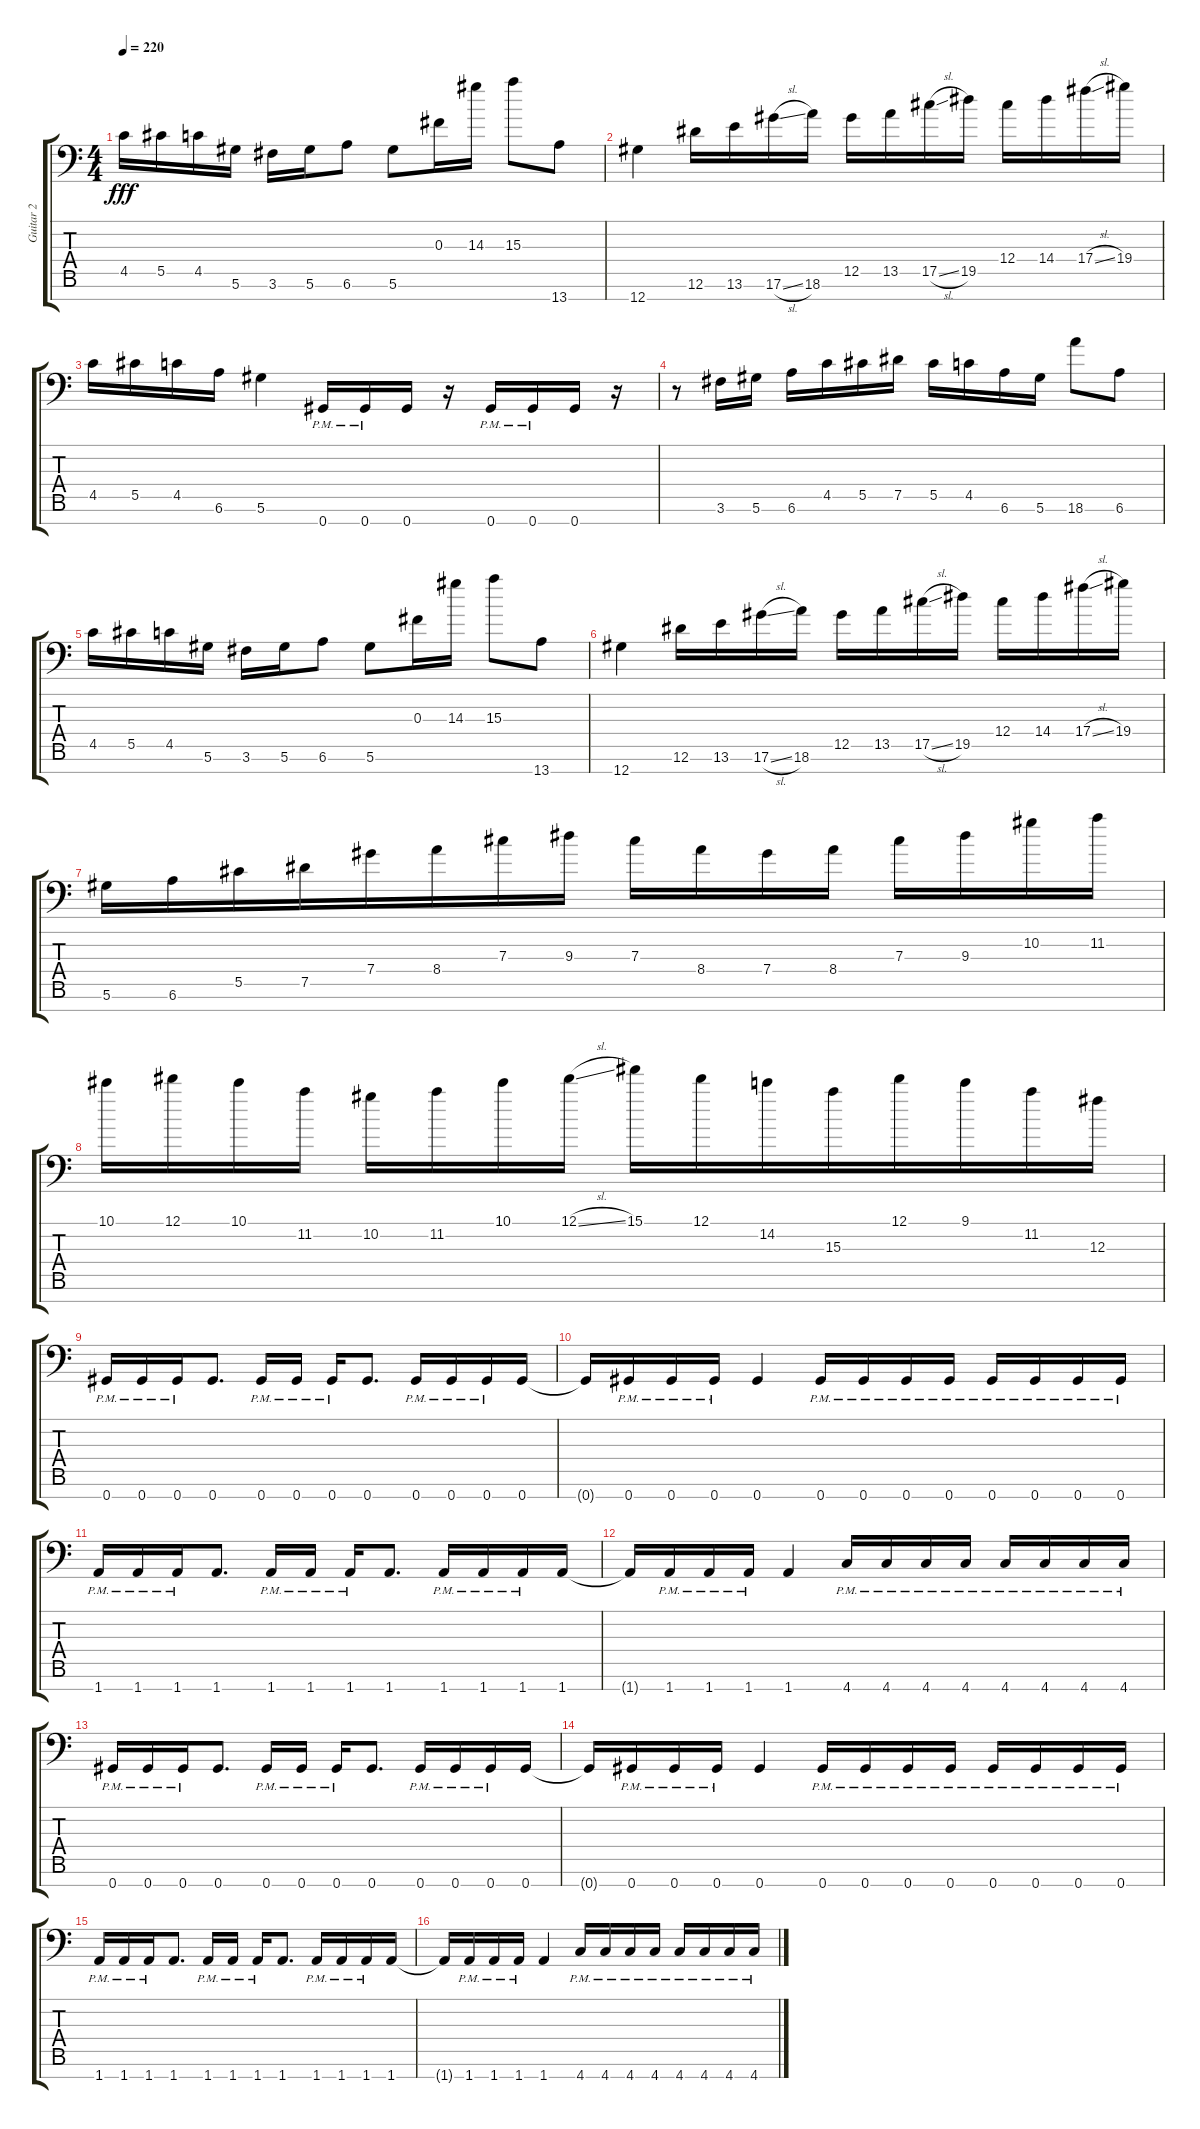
\track ("Guitar 2" "Guitar 2") {instrument distortionguitar}
\staff {score tabs}
\tuning (Eb4 Bb3 Gb3 Db3 Ab2 Eb2 Ab1) {hide}
\ts (4 4)
\tempo 220
\clef f4
\ks c
4.5.16{dy fff} 5.5.16 4.5.16 5.6.16 3.6.16 5.6.16 6.6.8 5.6.8 0.3.16 14.3.16 15.3.8 13.7.8 |
12.7.4 12.6.16 13.6.16 17.6{sl}.16 18.6.16 12.5.16 13.5.16 17.5{sl}.16 19.5.16 12.4.16 14.4.16 17.4{sl}.16 19.4.16 |
4.5.16 5.5.16 4.5.16 6.6.16 5.6.4 0.7{pm}.16 0.7{pm}.16 0.7.16 r.16 0.7{pm}.16 0.7{pm}.16 0.7.16 r.16 |
r.8 3.6.16 5.6.16 6.6.16 4.5.16 5.5.16 7.5.16 5.5.16 4.5.16 6.6.16 5.6.16 18.6.8 6.6.8 |
4.5.16 5.5.16 4.5.16 5.6.16 3.6.16 5.6.16 6.6.8 5.6.8 0.3.16 14.3.16 15.3.8 13.7.8 |
12.7.4 12.6.16 13.6.16 17.6{sl}.16 18.6.16 12.5.16 13.5.16 17.5{sl}.16 19.5.16 12.4.16 14.4.16 17.4{sl}.16 19.4.16 |
5.6.16 6.6.16{beam merge} 5.5.16 7.5.16{beam merge} 7.4.16 8.4.16 7.3.16 9.3.16 7.3.16{beam merge} 8.4.16 7.4.16 8.4.16 7.3.16 9.3.16 10.2.16 11.2.16 |
10.1.16 12.1.16 10.1.16 11.2.16 10.2.16 11.2.16 10.1.16 12.1{sl}.16 15.1.16 12.1.16 14.2.16{beam merge} 15.3.16{beam merge} 12.1.16 9.1.16 11.2.16 12.3.16 |
0.7{pm}.16 0.7{pm}.16 0.7{pm}.16 0.7.8{d} 0.7{pm}.16 0.7{pm}.16 0.7{pm}.16 0.7.8{d} 0.7{pm}.16 0.7{pm}.16 0.7{pm}.16 0.7.16 |
0.7{t}.16 0.7{pm}.16 0.7{pm}.16 0.7{pm}.16 0.7.4 0.7{pm}.16 0.7{pm}.16 0.7{pm}.16 0.7{pm}.16 0.7{pm}.16 0.7{pm}.16 0.7{pm}.16 0.7{pm}.16 |
1.7{pm}.16 1.7{pm}.16 1.7{pm}.16 1.7.8{d} 1.7{pm}.16 1.7{pm}.16 1.7{pm}.16 1.7.8{d} 1.7{pm}.16 1.7{pm}.16 1.7{pm}.16 1.7.16 |
1.7{t}.16 1.7{pm}.16 1.7{pm}.16 1.7{pm}.16 1.7.4 4.7{pm}.16 4.7{pm}.16 4.7{pm}.16 4.7{pm}.16 4.7{pm}.16 4.7{pm}.16 4.7{pm}.16 4.7{pm}.16 |
0.7{pm}.16 0.7{pm}.16 0.7{pm}.16 0.7.8{d} 0.7{pm}.16 0.7{pm}.16 0.7{pm}.16 0.7.8{d} 0.7{pm}.16 0.7{pm}.16 0.7{pm}.16 0.7.16 |
0.7{t}.16 0.7{pm}.16 0.7{pm}.16 0.7{pm}.16 0.7.4 0.7{pm}.16 0.7{pm}.16 0.7{pm}.16 0.7{pm}.16 0.7{pm}.16 0.7{pm}.16 0.7{pm}.16 0.7{pm}.16 |
1.7{pm}.16 1.7{pm}.16 1.7{pm}.16 1.7.8{d} 1.7{pm}.16 1.7{pm}.16 1.7{pm}.16 1.7.8{d} 1.7{pm}.16 1.7{pm}.16 1.7{pm}.16 1.7.16 |
1.7{t}.16 1.7{pm}.16 1.7{pm}.16 1.7{pm}.16 1.7.4 4.7{pm}.16 4.7{pm}.16 4.7{pm}.16 4.7{pm}.16 4.7{pm}.16 4.7{pm}.16 4.7{pm}.16 4.7{pm}.16
